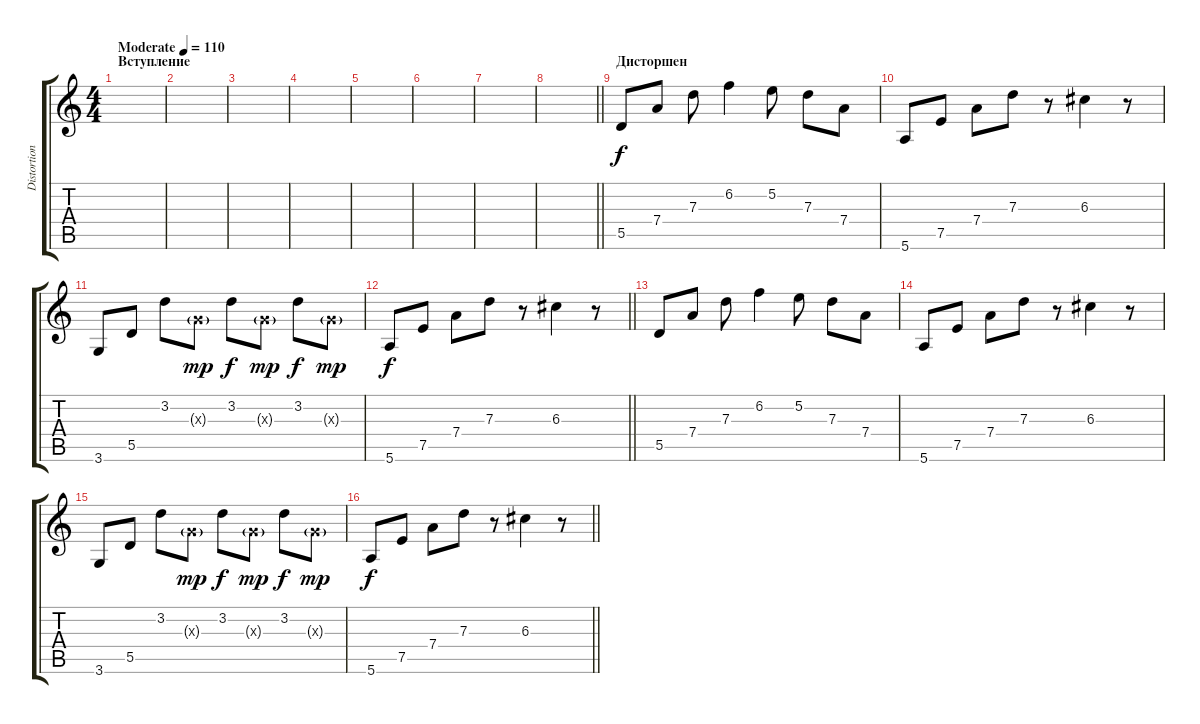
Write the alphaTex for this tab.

\track ("Distortion (2 гитара)" "Distortion") {instrument distortionguitar}
\staff {score tabs}
\tuning (E4 B3 G3 D3 A2 E2) {hide}
\ts (4 4)
\section ("" "Вступление")
\tempo (110 "Moderate")
\clef g2
\ks c
|
|
|
|
|
|
|
\barLineRight lightlight
|
\section ("" "Дисторшен")
5.5.8 7.4.8 7.3.8 6.2.4 5.2.8 7.3.8 7.4.8 |
5.6.8 7.5.8 7.4.8 7.3.8 r.8 6.3.4 r.8 |
3.6.8 5.5.8 3.2.8 0.3{g x}.8{dy mp} 3.2.8{dy f} 0.3{g x}.8{dy mp} 3.2.8{dy f} 0.3{g x}.8{dy mp} |
\barLineRight lightlight
5.6.8{dy f} 7.5.8 7.4.8 7.3.8 r.8 6.3.4 r.8 |
5.5.8 7.4.8 7.3.8 6.2.4 5.2.8 7.3.8 7.4.8 |
5.6.8 7.5.8 7.4.8 7.3.8 r.8 6.3.4 r.8 |
3.6.8 5.5.8 3.2.8 0.3{g x}.8{dy mp} 3.2.8{dy f} 0.3{g x}.8{dy mp} 3.2.8{dy f} 0.3{g x}.8{dy mp} |
\barLineRight lightlight
5.6.8{dy f} 7.5.8 7.4.8 7.3.8 r.8 6.3.4 r.8
